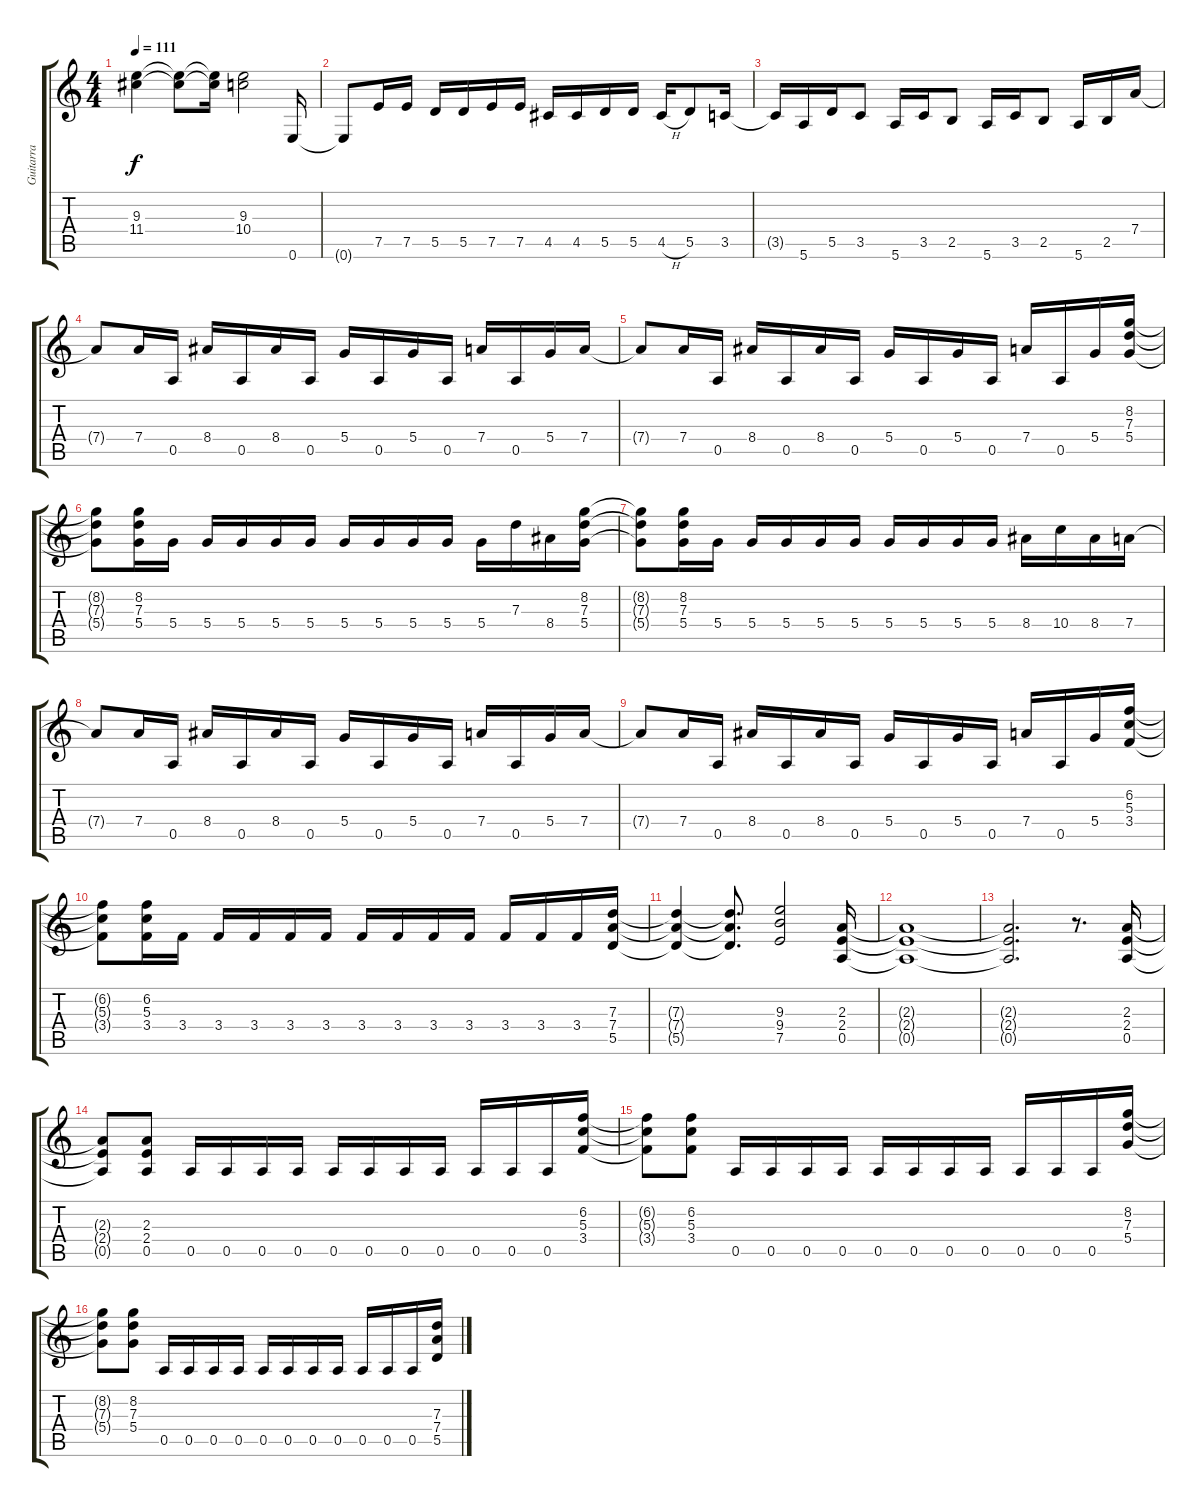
\track ("Guitarra" "Guitarra") {instrument distortionguitar}
\staff {score tabs}
\tuning (E4 B3 G3 D3 A2 E2) {hide}
\ts (4 4)
\tempo 111
\clef g2
\ks c
(9.3{t} 11.4{t}).4{dy f} (9.3{t} 11.4{t}).8 (9.3{t} 11.4{t}).16 (9.3 10.4).2 0.6.16 |
0.6{t}.8 7.5.16 7.5.16 5.5.16 5.5.16 7.5.16 7.5.16 4.5.16 4.5.16 5.5.16 5.5.16 4.5{h}.16 5.5.8 3.5.16 |
3.5{t}.16 5.6.16 5.5.16 3.5.8 5.6.16 3.5.16 2.5.8 5.6.16 3.5.16 2.5.8 5.6.16 2.5.16 7.4.16 |
7.4{t}.8 7.4.16 0.5.16 8.4.16 0.5.16 8.4.16 0.5.16 5.4.16 0.5.16 5.4.16 0.5.16 7.4.16 0.5.16 5.4.16 7.4.16 |
7.4{t}.8 7.4.16 0.5.16 8.4.16 0.5.16 8.4.16 0.5.16 5.4.16 0.5.16 5.4.16 0.5.16 7.4.16 0.5.16 5.4.16 (8.2 7.3 5.4).16 |
(8.2{t} 7.3{t} 5.4{t}).8 (8.2 7.3 5.4).16 5.4.16 5.4.16 5.4.16 5.4.16 5.4.16 5.4.16 5.4.16 5.4.16 5.4.16 5.4.16 7.3.16 8.4.16 (8.2 7.3 5.4).16 |
(8.2{t} 7.3{t} 5.4{t}).8 (8.2 7.3 5.4).16 5.4.16 5.4.16 5.4.16 5.4.16 5.4.16 5.4.16 5.4.16 5.4.16 5.4.16 8.4.16 10.4.16 8.4.16 7.4.16 |
7.4{t}.8 7.4.16 0.5.16 8.4.16 0.5.16 8.4.16 0.5.16 5.4.16 0.5.16 5.4.16 0.5.16 7.4.16 0.5.16 5.4.16 7.4.16 |
7.4{t}.8 7.4.16 0.5.16 8.4.16 0.5.16 8.4.16 0.5.16 5.4.16 0.5.16 5.4.16 0.5.16 7.4.16 0.5.16 5.4.16 (6.2 5.3 3.4).16 |
(6.2{t} 5.3{t} 3.4{t}).8 (6.2 5.3 3.4).16 3.4.16 3.4.16 3.4.16 3.4.16 3.4.16 3.4.16 3.4.16 3.4.16 3.4.16 3.4.16 3.4.16 3.4.16 (7.3 7.4 5.5).16 |
(7.3{t} 7.4{t} 5.5{t}).4 (7.3{t} 7.4{t} 5.5{t}).8{d} (9.3 9.4 7.5).2 (2.3 2.4 0.5).16 |
(2.3{t} 2.4{t} 0.5{t}).1 |
(2.3{t} 2.4{t} 0.5{t}).2{d} r.8{d} (2.3 2.4 0.5).16 |
(2.3{t} 2.4{t} 0.5{t}).8 (2.3 2.4 0.5).8 0.5.16 0.5.16 0.5.16 0.5.16 0.5.16 0.5.16 0.5.16 0.5.16 0.5.16 0.5.16 0.5.16 (6.2 5.3 3.4).16 |
(6.2{t} 5.3{t} 3.4{t}).8 (6.2 5.3 3.4).8 0.5.16 0.5.16 0.5.16 0.5.16 0.5.16 0.5.16 0.5.16 0.5.16 0.5.16 0.5.16 0.5.16 (8.2 7.3 5.4).16 |
(8.2{t} 7.3{t} 5.4{t}).8 (8.2 7.3 5.4).8 0.5.16 0.5.16 0.5.16 0.5.16 0.5.16 0.5.16 0.5.16 0.5.16 0.5.16 0.5.16 0.5.16 (7.3 7.4 5.5).16
